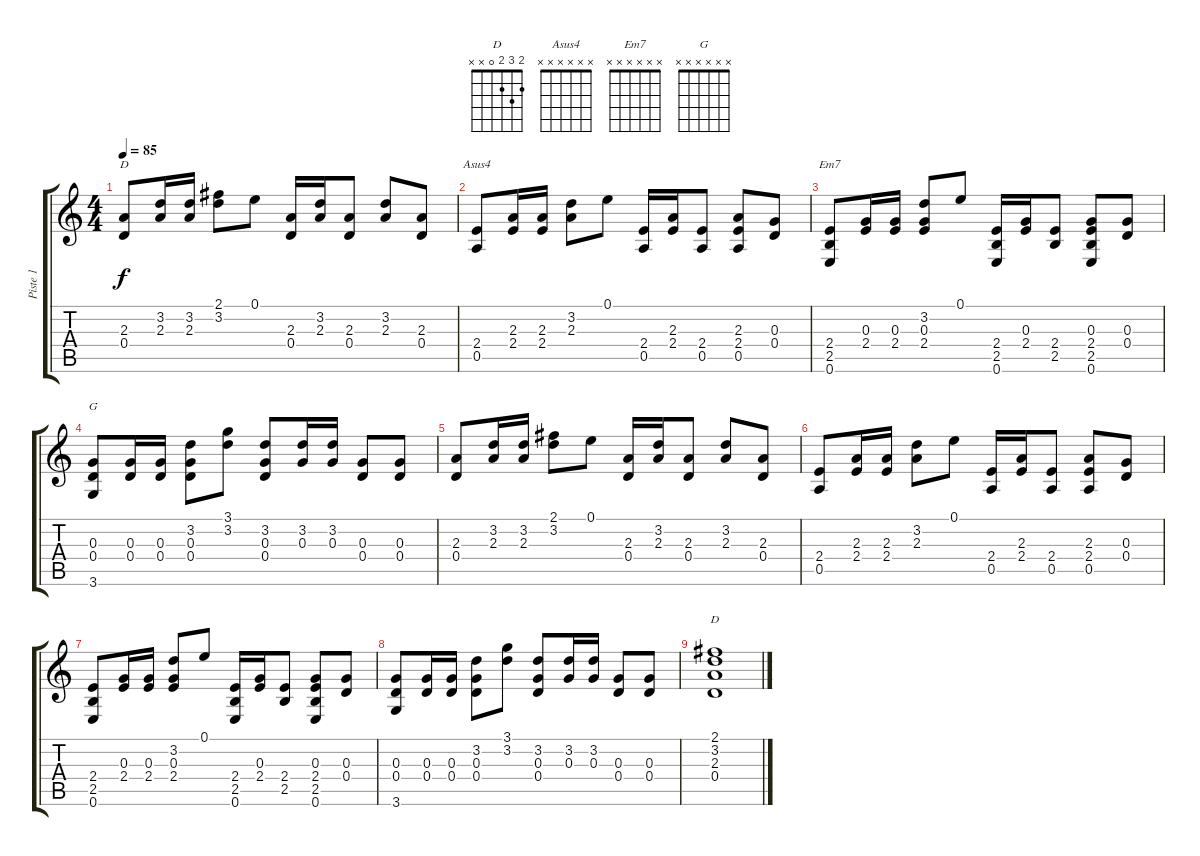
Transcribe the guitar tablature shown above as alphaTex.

\track ("Piste 1" "Piste 1") {instrument acousticguitarnylon}
\staff {score tabs}
\tuning (E4 B3 G3 D3 A2 E2) {hide}
\chord ("D" x x x x x x) {firstfret 0}
\chord ("Asus4" x x x x x x) {firstfret 0}
\chord ("Em7" x x x x x x) {firstfret 0}
\chord ("G" x x x x x x) {firstfret 0}
\chord ("D" 2 3 2 0 x x)
\ts (4 4)
\tempo 85
\clef g2
\ks c
(2.3 0.4).8{ch "D" dy f} (3.2 2.3).16 (3.2 2.3).16 (2.1 3.2).8 0.1.8 (2.3 0.4).16 (3.2 2.3).16 (2.3 0.4).8 (3.2 2.3).8 (2.3 0.4).8 |
(2.4 0.5).8{ch "Asus4"} (2.3 2.4).16 (2.3 2.4).16 (3.2 2.3).8 0.1.8 (2.4 0.5).16 (2.3 2.4).16 (2.4 0.5).8 (2.3 2.4 0.5).8 (0.3 0.4).8 |
(2.4 2.5 0.6).8{ch "Em7"} (0.3 2.4).16 (0.3 2.4).16 (3.2 0.3 2.4).8 0.1.8 (2.4 2.5 0.6).16 (0.3 2.4).16 (2.4 2.5).8 (0.3 2.4 2.5 0.6).8 (0.3 0.4).8 |
(0.3 0.4 3.6).8{ch "G"} (0.3 0.4).16 (0.3 0.4).16 (3.2 0.3 0.4).8 (3.1 3.2).8 (3.2 0.3 0.4).8 (3.2 0.3).16 (3.2 0.3).16 (0.3 0.4).8 (0.3 0.4).8 |
(2.3 0.4).8 (3.2 2.3).16 (3.2 2.3).16 (2.1 3.2).8 0.1.8 (2.3 0.4).16 (3.2 2.3).16 (2.3 0.4).8 (3.2 2.3).8 (2.3 0.4).8 |
(2.4 0.5).8 (2.3 2.4).16 (2.3 2.4).16 (3.2 2.3).8 0.1.8 (2.4 0.5).16 (2.3 2.4).16 (2.4 0.5).8 (2.3 2.4 0.5).8 (0.3 0.4).8 |
(2.4 2.5 0.6).8 (0.3 2.4).16 (0.3 2.4).16 (3.2 0.3 2.4).8 0.1.8 (2.4 2.5 0.6).16 (0.3 2.4).16 (2.4 2.5).8 (0.3 2.4 2.5 0.6).8 (0.3 0.4).8 |
(0.3 0.4 3.6).8 (0.3 0.4).16 (0.3 0.4).16 (3.2 0.3 0.4).8 (3.1 3.2).8 (3.2 0.3 0.4).8 (3.2 0.3).16 (3.2 0.3).16 (0.3 0.4).8 (0.3 0.4).8 |
(2.1 3.2 2.3 0.4).1{ch "D"}
